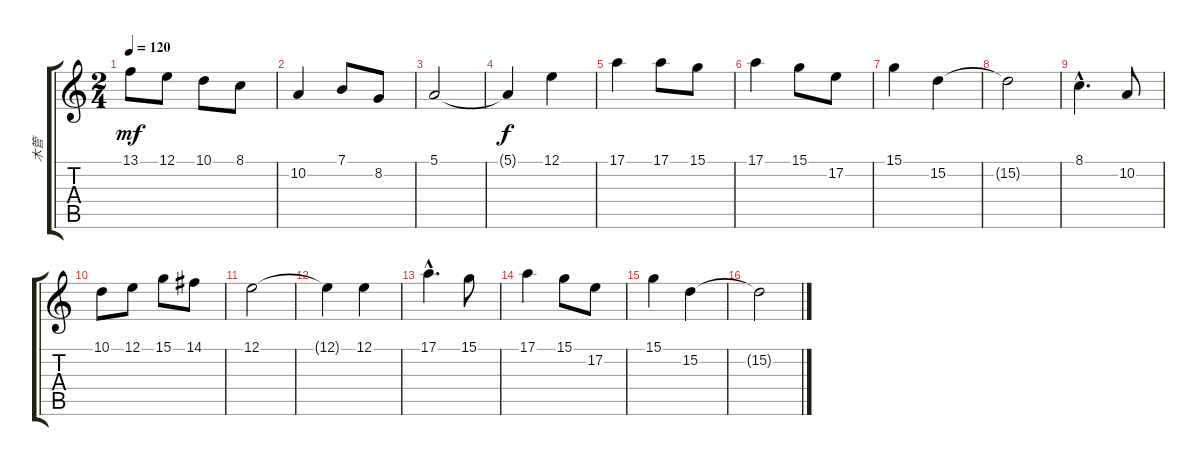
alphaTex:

\track ("木管" "木管") {instrument panflute}
\staff {score tabs}
\tuning (E4 B3 G3 D3 A2 E2) {hide}
\ts (2 4)
\tempo 120
\clef g2
\ks c
13.1.8{dy mf} 12.1.8 10.1.8 8.1.8 |
10.2.4 7.1.8 8.2.8 |
5.1.2 |
5.1{t}.4{dy f} 12.1.4 |
17.1.4 17.1.8 15.1.8 |
17.1.4 15.1.8 17.2.8 |
15.1.4 15.2.4 |
15.2{t}.2 |
8.1{hac}.4{d} 10.2.8 |
10.1.8 12.1.8 15.1.8 14.1.8 |
12.1.2 |
12.1{t}.4 12.1.4 |
17.1{hac}.4{d} 15.1.8 |
17.1.4 15.1.8 17.2.8 |
15.1.4 15.2.4 |
15.2{t}.2
